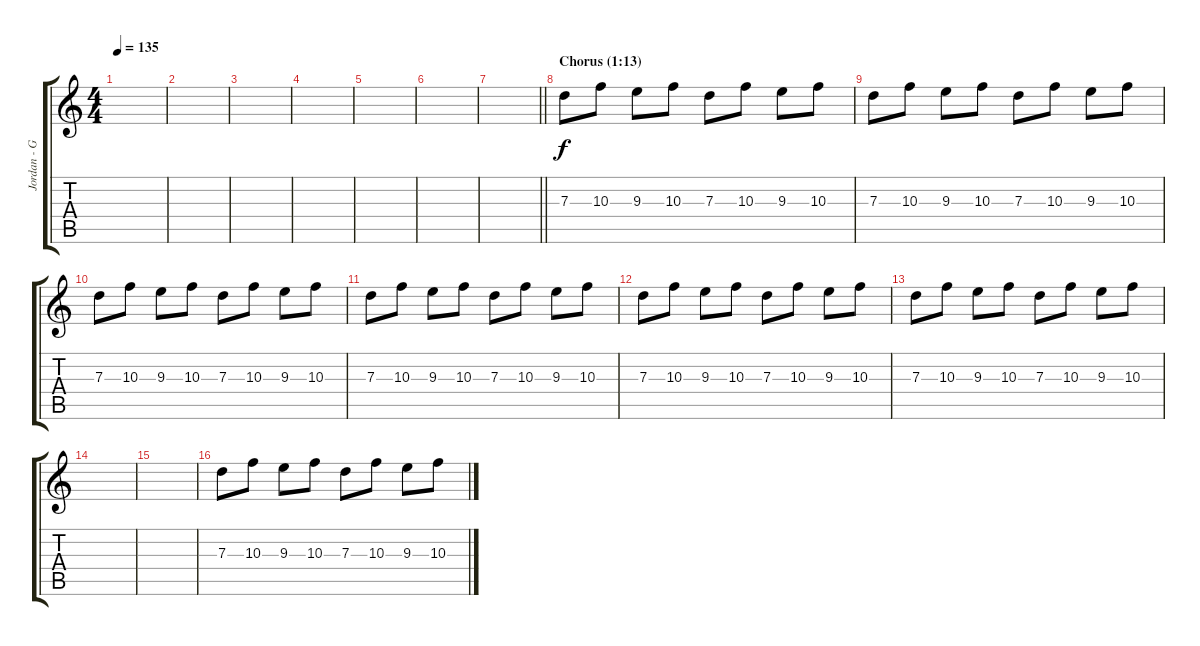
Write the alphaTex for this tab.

\track ("Jordan - Guitar" "Jordan - G") {instrument distortionguitar}
\staff {score tabs}
\tuning (E4 B3 G3 D3 A2 E2) {hide}
\ts (4 4)
\tempo 135
\clef g2
\ks c
|
|
|
|
|
|
\barLineRight lightlight
|
\section ("" "Chorus (1:13)")
7.3.8{balance 8} 10.3.8 9.3.8 10.3.8 7.3.8 10.3.8 9.3.8 10.3.8 |
7.3.8 10.3.8 9.3.8 10.3.8 7.3.8 10.3.8 9.3.8 10.3.8 |
7.3.8 10.3.8 9.3.8 10.3.8 7.3.8 10.3.8 9.3.8 10.3.8 |
7.3.8 10.3.8 9.3.8 10.3.8 7.3.8 10.3.8 9.3.8 10.3.8 |
7.3.8 10.3.8 9.3.8 10.3.8 7.3.8 10.3.8 9.3.8 10.3.8 |
7.3.8 10.3.8 9.3.8 10.3.8 7.3.8 10.3.8 9.3.8 10.3.8 |
|
|
7.3.8 10.3.8 9.3.8 10.3.8 7.3.8 10.3.8 9.3.8 10.3.8
